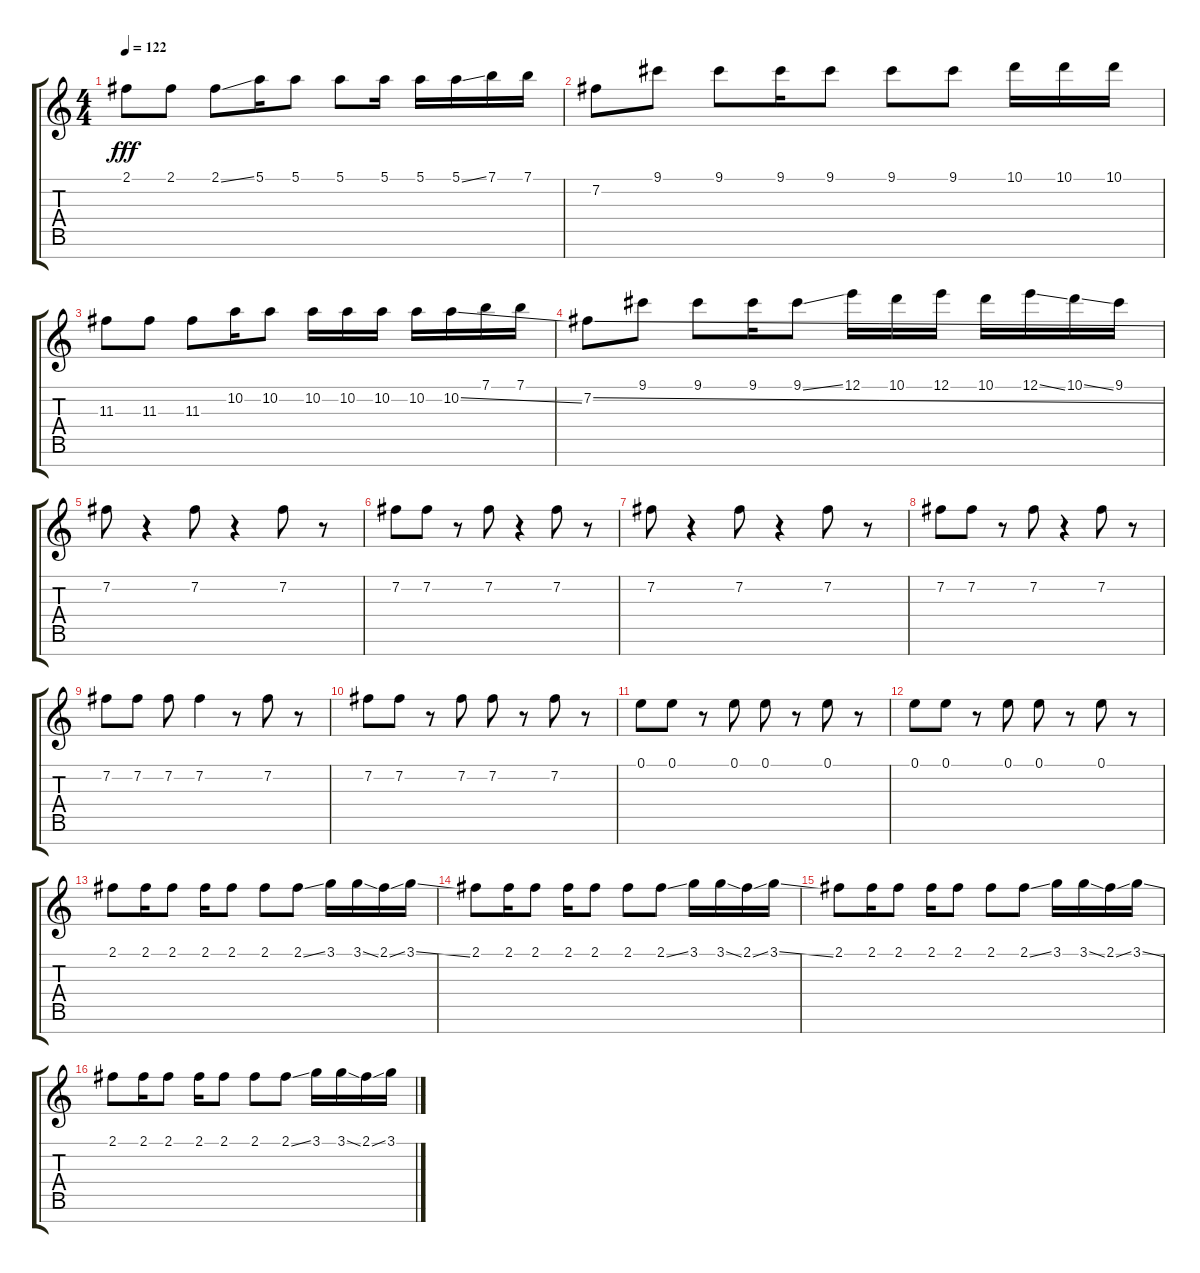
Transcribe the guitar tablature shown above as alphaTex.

\track "" {solo instrument distortionguitar}
\staff {score tabs}
\tuning (E4 B3 G3 D3 A2 E2 B1) {hide}
\ts (4 4)
\tempo 122
\clef g2
\ks c
2.1.8{dy fff} 2.1.8 2.1{ss}.8 5.1.16 5.1.8 5.1.8 5.1.16 5.1.16 5.1{ss}.16 7.1.16 7.1.16 |
7.2.8 9.1.8 9.1.8 9.1.16 9.1.8 9.1.8 9.1.8 10.1.16 10.1.16 10.1.16 |
11.3.8 11.3.8 11.3.8 10.2.16 10.2.8 10.2.16 10.2.16 10.2.16 10.2.16 10.2{ss}.16 7.1.16 7.1.16 |
7.2{ss}.8 9.1.8 9.1.8 9.1.16 9.1{ss}.8 12.1.16 10.1.16 12.1.16 10.1.16 12.1{ss}.16 10.1{ss}.16 9.1.16 |
7.2.8 r.4 7.2.8 r.4 7.2.8 r.8 |
7.2.8 7.2.8 r.8 7.2.8 r.4 7.2.8 r.8 |
7.2.8 r.4 7.2.8 r.4 7.2.8 r.8 |
7.2.8 7.2.8 r.8 7.2.8 r.4 7.2.8 r.8 |
7.2.8 7.2.8 7.2.8 7.2.4 r.8 7.2.8 r.8 |
7.2.8 7.2.8 r.8 7.2.8 7.2.8 r.8 7.2.8 r.8 |
0.1.8 0.1.8 r.8 0.1.8 0.1.8 r.8 0.1.8 r.8 |
0.1.8 0.1.8 r.8 0.1.8 0.1.8 r.8 0.1.8 r.8 |
2.1.8 2.1.16 2.1.8 2.1.16 2.1.8 2.1.8 2.1{ss}.8 3.1.16 3.1{ss}.16 2.1{ss}.16 3.1{ss}.16 |
2.1.8 2.1.16 2.1.8 2.1.16 2.1.8 2.1.8 2.1{ss}.8 3.1.16 3.1{ss}.16 2.1{ss}.16 3.1{ss}.16 |
2.1.8 2.1.16 2.1.8 2.1.16 2.1.8 2.1.8 2.1{ss}.8 3.1.16 3.1{ss}.16 2.1{ss}.16 3.1{ss}.16 |
2.1.8 2.1.16 2.1.8 2.1.16 2.1.8 2.1.8 2.1{ss}.8 3.1.16 3.1{ss}.16 2.1{ss}.16 3.1{ss}.16
